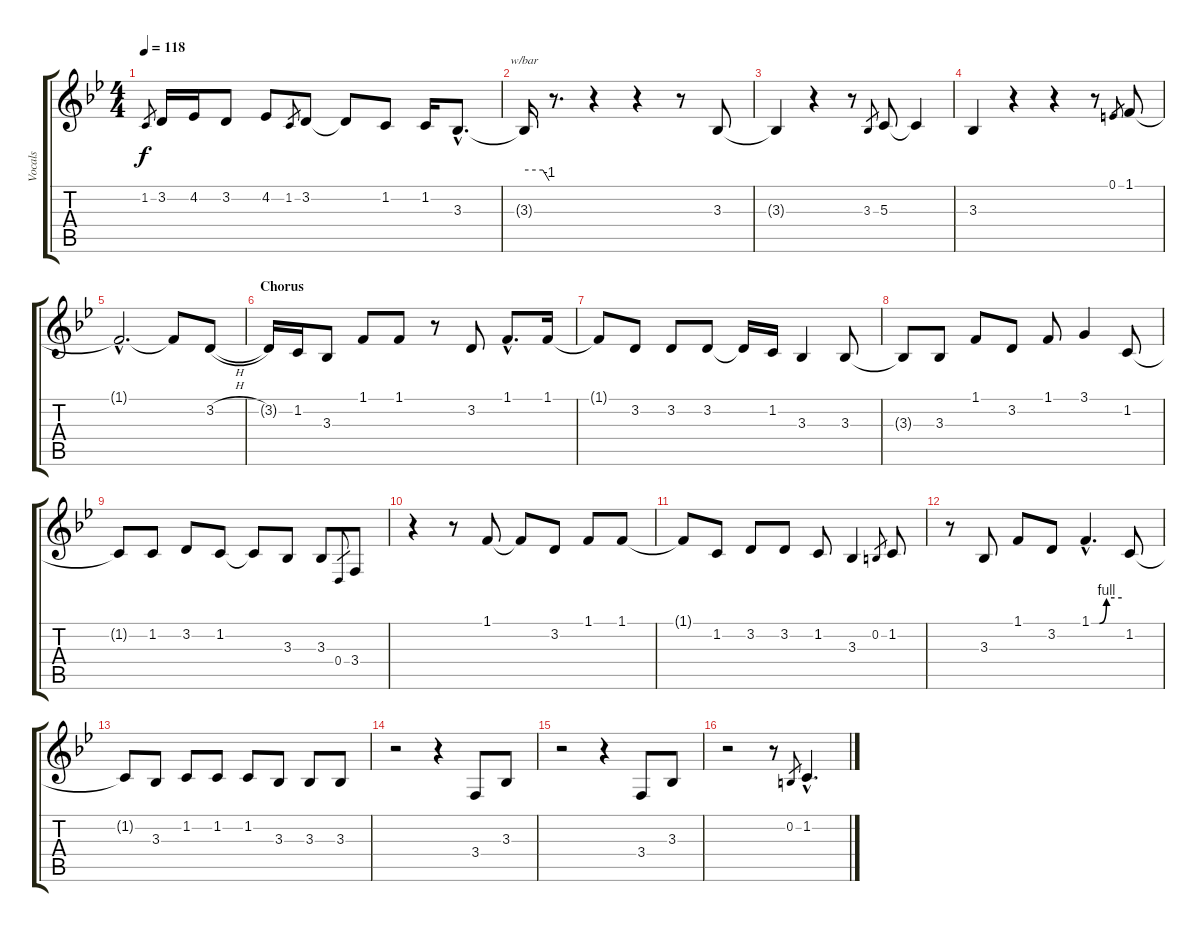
\track ("Vocals" "Vocals") {instrument oboe}
\staff {score tabs}
\tuning (E4 B3 G3 D3 A2 E2) {hide}
\ts (4 4)
\tempo 118
\clef g2
\ks bb
1.2.8{gr dy f} 3.2.16 4.2.16 3.2.8 4.2.8 1.2.8{gr} 3.2.8 3.2{t}.8 1.2.8 1.2.16 3.3{hac}.8{d} |
3.3{t}.16{tbe (custom default 0 0 45 0 60 -4)} r.8{d} r.4 r.4 r.8 3.3.8 |
3.3{t}.4 r.4 r.8 3.3.8{gr} 5.3.8 5.3{t}.4 |
3.3.4 r.4 r.4 r.8 0.1.8{gr} 1.1.8 |
1.1{hac t}.2{d} 1.1{t}.8 3.2{h}.8 |
\section ("" "Chorus")
3.2{t}.16 1.2.16 3.3.8 1.1.8 1.1.8 r.8 3.2.8 1.1{hac}.8{d} 1.1.16 |
1.1{t}.8 3.2.8 3.2.8 3.2.8 3.2{t}.16 1.2.16 3.3.4 3.3.8 |
3.3{t}.8 3.3.8 1.1.8 3.2.8 1.1.8 3.1.4 1.2.8 |
1.2{t}.8 1.2.8 3.2.8 1.2.8 1.2{t}.8 3.3.8 3.3.8 0.4.8{gr} 3.4.8 |
r.4 r.8 1.1.8 1.1{t}.8 3.2.8 1.1.8 1.1.8 |
1.1{t}.8 1.2.8 3.2.8 3.2.8 1.2.8 3.3.4 0.2.8{gr} 1.2.8 |
r.8 3.3.8 1.1.8 3.2.8 1.1{be (custom 0 0 16 0 30 4 60 4) hac}.4{d} 1.2.8 |
1.2{t}.8 3.3.8 1.2.8 1.2.8 1.2.8 3.3.8 3.3.8 3.3.8 |
r.2 r.4 3.4.8 3.3.8 |
r.2 r.4 3.4.8 3.3.8 |
r.2 r.8 0.2.8{gr} 1.2{hac}.4{d}
